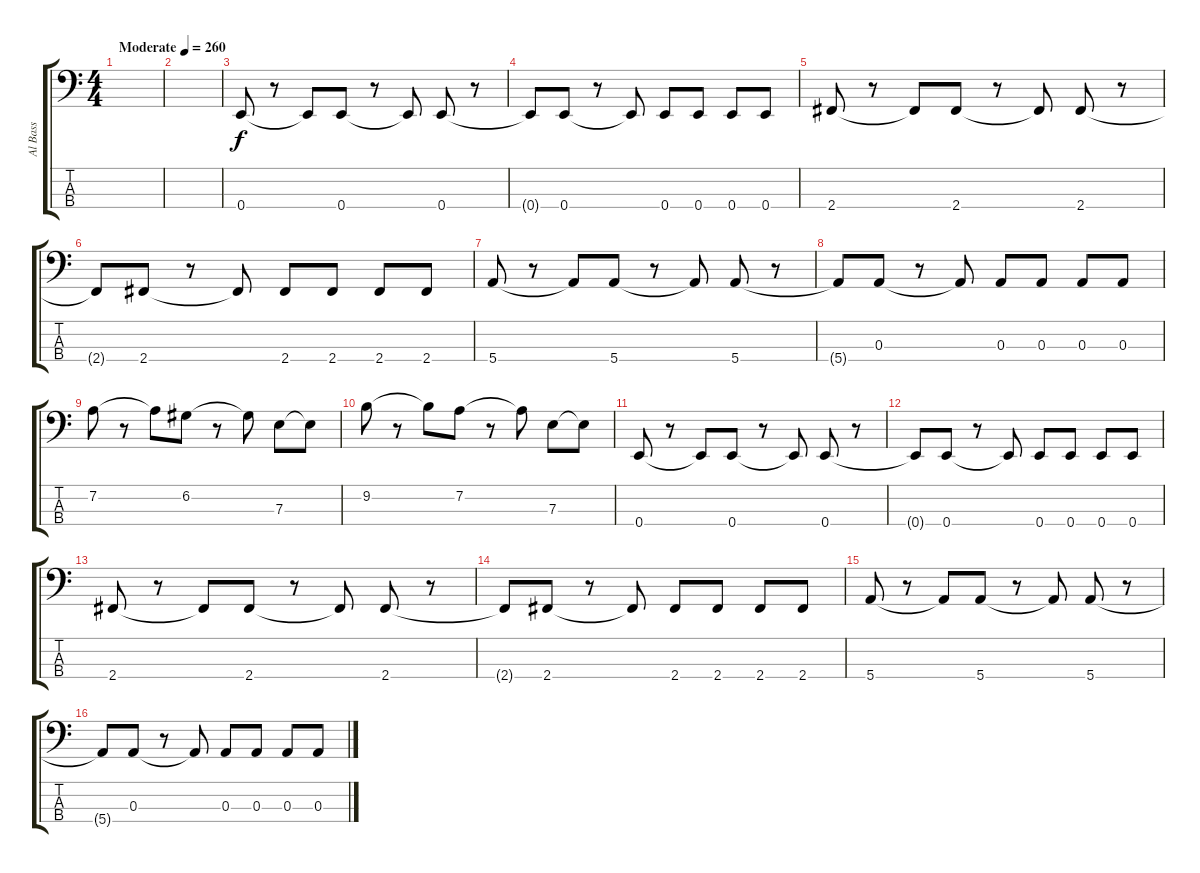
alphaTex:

\track ("Al Bass" "Al Bass") {instrument electricbasspick}
\staff {score tabs}
\tuning (G2 D2 A1 E1) {hide}
\ts (4 4)
\tempo (260 "Moderate")
\clef f4
\ks c
|
|
0.4.8 r.8 0.4{t}.8 0.4.8 r.8 0.4{t}.8 0.4.8 r.8 |
0.4{t}.8 0.4.8 r.8 0.4{t}.8 0.4.8 0.4.8 0.4.8 0.4.8 |
2.4.8 r.8 2.4{t}.8 2.4.8 r.8 2.4{t}.8 2.4.8 r.8 |
2.4{t}.8 2.4.8 r.8 2.4{t}.8 2.4.8 2.4.8 2.4.8 2.4.8 |
5.4.8 r.8 5.4{t}.8 5.4.8 r.8 5.4{t}.8 5.4.8 r.8 |
5.4{t}.8 0.3.8 r.8 0.3{t}.8 0.3.8 0.3.8 0.3.8 0.3.8 |
7.2.8 r.8 7.2{t}.8 6.2.8 r.8 6.2{t}.8 7.3.8 7.3{t}.8 |
9.2.8 r.8 9.2{t}.8 7.2.8 r.8 7.2{t}.8 7.3.8 7.3{t}.8 |
0.4.8 r.8 0.4{t}.8 0.4.8 r.8 0.4{t}.8 0.4.8 r.8 |
0.4{t}.8 0.4.8 r.8 0.4{t}.8 0.4.8 0.4.8 0.4.8 0.4.8 |
2.4.8 r.8 2.4{t}.8 2.4.8 r.8 2.4{t}.8 2.4.8 r.8 |
2.4{t}.8 2.4.8 r.8 2.4{t}.8 2.4.8 2.4.8 2.4.8 2.4.8 |
5.4.8 r.8 5.4{t}.8 5.4.8 r.8 5.4{t}.8 5.4.8 r.8 |
5.4{t}.8 0.3.8 r.8 0.3{t}.8 0.3.8 0.3.8 0.3.8 0.3.8
